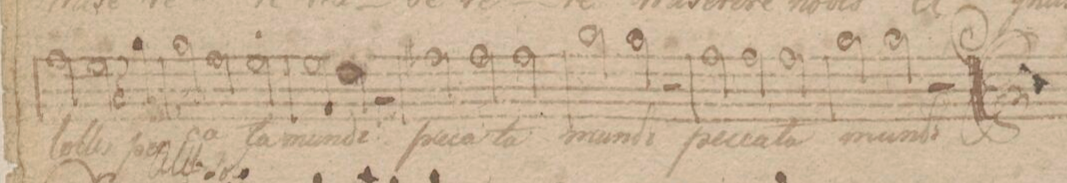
**kern	**text
*I"Alto	*
*clefC3	*
*k[f#c#]	*
*M3/2	*
2g\	tol-
2f#\	-lis
4r	.
4a\	pec-
=43	=43
2a\	-ca-
2g\	.
2f#\	-ta
=44	=44
2f#\	mun-
2e\	-di
2r	.
=45	=45
2g#X\	pec-
2g#\	-ca-
2g#\	-ta
=46	=46
2a\	mun-
2a\	-di
2r	.
=47	=47
2g\	pec-
2g\	-ca-
2g\	-ta
=48	=48
2a\	mun-
2a\	-di
2r	.
==	==
*-	*-
